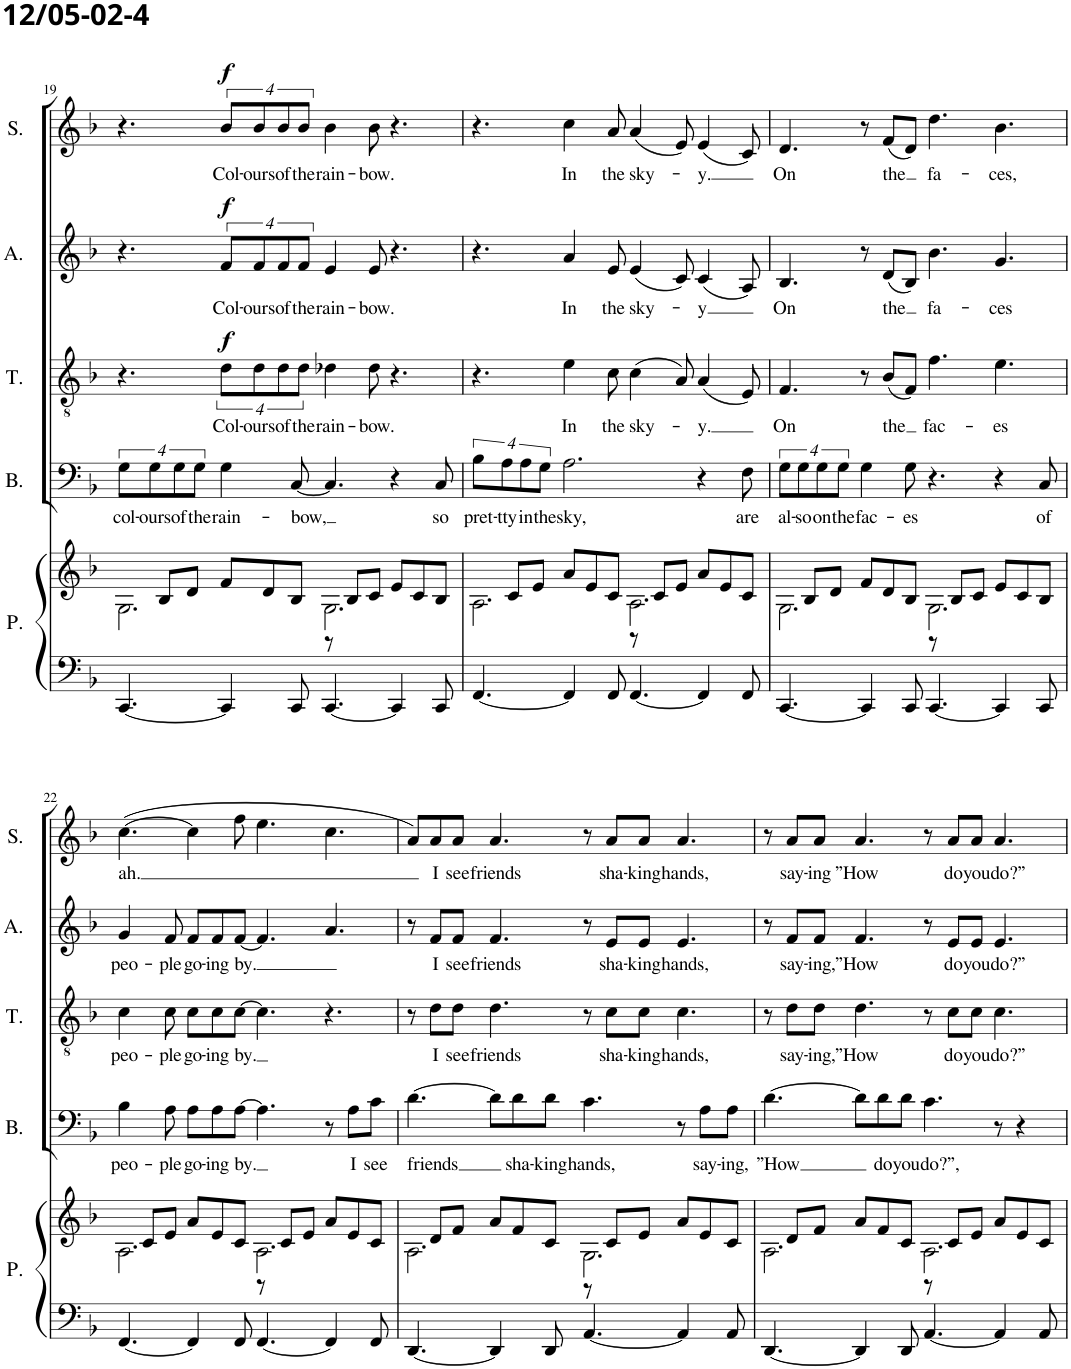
**kern	**kern	**kern	**text	**kern	**text	**dynam	**kern	**text	**dynam	**kern	**text	**dynam
*part5	*part5	*part4	*part4	*part3	*part3	*part3	*part2	*part2	*part2	*part1	*part1	*part1
*staff6	*staff5	*staff4	*staff4	*staff3	*staff3	*staff3	*staff2	*staff2	*staff2	*staff1	*staff1	*staff1
*I"Piano	*	*I"Bas	*	*I"Tenor	*	*	*I"Alt	*	*	*I"Sopraan	*	*
*I'P.	*	*I'B.	*	*I'T.	*	*	*I'A.	*	*	*I'S.	*	*
!!LO:PB:g=z
*clefF4	*clefG2	*clefF4	*	*clefGv2	*	*	*clefG2	*	*	*clefG2	*	*
*k[b-]	*k[b-]	*k[b-]	*	*k[b-]	*	*	*k[b-]	*	*	*k[b-]	*	*
*M12/8	*M12/8	*M12/8	*	*M12/8	*	*	*M12/8	*	*	*M12/8	*	*
=19	=19	=19	=19	=19	=19	=19	=19	=19	=19	=19	=19	=19
*	*^	*	*	*	*	*	*	*	*	*	*	*
!	!	!	!	!LO:LY:b	!	!	!	!	!	!	!	!	!
[4.CC/	2.G\	8ryy	32%3G\L	col-	4.r	.	.	4.r	.	.	4.r	.	.
!	!	!	!	!LO:LY:b	!	!	!	!	!	!	!	!	!
.	.	.	32%3G\	-ours	.	.	.	.	.	.	.	.	.
.	.	8B-/L	.	.	.	.	.	.	.	.	.	.	.
!	!	!	!	!LO:LY:b	!	!	!	!	!	!	!	!	!
.	.	.	32%3G\	of	.	.	.	.	.	.	.	.	.
.	.	8d/J	.	.	.	.	.	.	.	.	.	.	.
!	!	!	!	!LO:LY:b	!	!	!	!	!	!	!	!	!
.	.	.	32%3G\J	the	.	.	.	.	.	.	.	.	.
!	!	!	!	!LO:LY:b	!	!LO:LY:b	!LO:DY:a	!	!LO:LY:b	!LO:DY:a	!	!LO:LY:b	!LO:DY:a
4CC/]	.	8f/L	4G\	rain-	32%3d\L	Col-	f	32%3f/L	Col-	f	32%3b-/L	Col-	f
!	!	!	!	!	!	!LO:LY:b	!	!	!LO:LY:b	!	!	!LO:LY:b	!
.	.	.	.	.	32%3d\	-ours	.	32%3f/	-ours	.	32%3b-/	-ours	.
.	.	8d/	.	.	.	.	.	.	.	.	.	.	.
!	!	!	!	!	!	!LO:LY:b	!	!	!LO:LY:b	!	!	!LO:LY:b	!
.	.	.	.	.	32%3d\	of	.	32%3f/	of	.	32%3b-/	of	.
!	!	!	!	!LO:LY:b	!	!	!	!	!	!	!	!	!
8CC/	.	8B-/J	[8C/	-bow,	.	.	.	.	.	.	.	.	.
!	!	!	!	!	!	!LO:LY:b	!	!	!LO:LY:b	!	!	!LO:LY:b	!
.	.	.	.	.	32%3d\J	the	.	32%3f/J	the	.	32%3b-/J	the	.
!	!	!	!	!	!	!LO:LY:b	!	!	!LO:LY:b	!	!	!LO:LY:b	!
[4.CC/	2.G\	8r	4.C/]	.	4d-X\	rain-	.	4e/	rain-	.	4b-\	rain-	.
.	.	8B-/L	.	.	.	.	.	.	.	.	.	.	.
!	!	!	!	!	!	!LO:LY:b	!	!	!LO:LY:b	!	!	!LO:LY:b	!
.	.	8c/J	.	.	8d-\	-bow.	.	8e/	-bow.	.	8b-\	-bow.	.
4CC/]	.	8e/L	4r	.	4.r	.	.	4.r	.	.	4.r	.	.
.	.	8c/	.	.	.	.	.	.	.	.	.	.	.
!	!	!	!	!LO:LY:b	!	!	!	!	!	!	!	!	!
8CC/	.	8B-/J	8C/	so	.	.	.	.	.	.	.	.	.
=20	=20	=20	=20	=20	=20	=20	=20	=20	=20	=20	=20	=20	=20
!	!	!	!	!LO:LY:b	!	!	!	!	!	!	!	!	!
[4.FF/	2.A\	8ryy	32%3B-\L	pret-	4.r	.	.	4.r	.	.	4.r	.	.
!	!	!	!	!LO:LY:b	!	!	!	!	!	!	!	!	!
.	.	.	32%3A\	-tty	.	.	.	.	.	.	.	.	.
.	.	8c/L	.	.	.	.	.	.	.	.	.	.	.
!	!	!	!	!LO:LY:b	!	!	!	!	!	!	!	!	!
.	.	.	32%3A\	in	.	.	.	.	.	.	.	.	.
.	.	8e/J	.	.	.	.	.	.	.	.	.	.	.
!	!	!	!	!LO:LY:b	!	!	!	!	!	!	!	!	!
.	.	.	32%3G\J	the	.	.	.	.	.	.	.	.	.
!	!	!	!	!LO:LY:b	!	!LO:LY:b	!	!	!LO:LY:b	!	!	!LO:LY:b	!
4FF/]	.	8a/L	2.A\	sky,	4e\	In	.	4a/	In	.	4cc\	In	.
.	.	8e/	.	.	.	.	.	.	.	.	.	.	.
!	!	!	!	!	!	!LO:LY:b	!	!	!LO:LY:b	!	!	!LO:LY:b	!
8FF/	.	8c/J	.	.	8c\	the	.	8e/	the	.	8a/	the	.
!	!	!	!	!	!	!LO:LY:b	!	!	!LO:LY:b	!	!	!LO:LY:b	!
[4.FF/	2.A\	8r	.	.	(4c\	sky-	.	(4e/	sky-	.	(4a/	sky-	.
.	.	8c/L	.	.	.	.	.	.	.	.	.	.	.
.	.	8e/J	.	.	8A/)	.	.	8c/)	.	.	8e/)	.	.
!	!	!	!	!	!	!LO:LY:b	!	!	!LO:LY:b	!	!	!LO:LY:b	!
4FF/]	.	8a/L	4r	.	(4A/	-y.	.	(4c/	-y	.	(4e/	-y.	.
.	.	8e/	.	.	.	.	.	.	.	.	.	.	.
!	!	!	!	!LO:LY:b	!	!	!	!	!	!	!	!	!
8FF/	.	8c/J	8F\	are	8E/)	.	.	8A/)	.	.	8c/)	.	.
=21	=21	=21	=21	=21	=21	=21	=21	=21	=21	=21	=21	=21	=21
!	!	!	!	!LO:LY:b	!	!LO:LY:b	!	!	!LO:LY:b	!	!	!LO:LY:b	!
[4.CC/	2.G\	8ryy	32%3G\L	al-	4.F/	On	.	4.B-/	On	.	4.d/	On	.
!	!	!	!	!LO:LY:b	!	!	!	!	!	!	!	!	!
.	.	.	32%3G\	-so	.	.	.	.	.	.	.	.	.
.	.	8B-/L	.	.	.	.	.	.	.	.	.	.	.
!	!	!	!	!LO:LY:b	!	!	!	!	!	!	!	!	!
.	.	.	32%3G\	on	.	.	.	.	.	.	.	.	.
.	.	8d/J	.	.	.	.	.	.	.	.	.	.	.
!	!	!	!	!LO:LY:b	!	!	!	!	!	!	!	!	!
.	.	.	32%3G\J	the	.	.	.	.	.	.	.	.	.
!	!	!	!	!LO:LY:b	!	!	!	!	!	!	!	!	!
4CC/]	.	8f/L	4G\	fac-	8r	.	.	8r	.	.	8r	.	.
!	!	!	!	!	!	!LO:LY:b	!	!	!LO:LY:b	!	!	!LO:LY:b	!
.	.	8d/	.	.	(8B-/L	the	.	(8d/L	the	.	(8f/L	the	.
!	!	!	!	!LO:LY:b	!	!	!	!	!	!	!	!	!
8CC/	.	8B-/J	8G\	-es	8F/J)	.	.	8B-/J)	.	.	8d/J)	.	.
!	!	!	!	!	!	!LO:LY:b	!	!	!LO:LY:b	!	!	!LO:LY:b	!
[4.CC/	2.G\	8r	4.r	.	4.f\	fac-	.	4.b-\	fa-	.	4.dd\	fa-	.
.	.	8B-/L	.	.	.	.	.	.	.	.	.	.	.
.	.	8c/J	.	.	.	.	.	.	.	.	.	.	.
!	!	!	!	!	!	!LO:LY:b	!	!	!LO:LY:b	!	!	!LO:LY:b	!
4CC/]	.	8e/L	4r	.	4.e\	-es	.	4.g/	-ces	.	4.b-\	-ces,	.
.	.	8c/	.	.	.	.	.	.	.	.	.	.	.
!	!	!	!	!LO:LY:b	!	!	!	!	!	!	!	!	!
8CC/	.	8B-/J	8C/	of	.	.	.	.	.	.	.	.	.
!!LO:LB:g=z
=22	=22	=22	=22	=22	=22	=22	=22	=22	=22	=22	=22	=22	=22
!	!	!	!	!LO:LY:b	!	!LO:LY:b	!	!	!LO:LY:b	!	!	!LO:LY:b	!
[4.FF/	2.A\	8ryy	4B-\	peo-	4c\	peo-	.	4g/	peo-	.	([4.cc\	ah.	.
.	.	8c/L	.	.	.	.	.	.	.	.	.	.	.
!	!	!	!	!LO:LY:b	!	!LO:LY:b	!	!	!LO:LY:b	!	!	!	!
.	.	8e/J	8A\	-ple	8c\	-ple	.	8f/	-ple	.	.	.	.
!	!	!	!	!LO:LY:b	!	!LO:LY:b	!	!	!LO:LY:b	!	!	!	!
4FF/]	.	8a/L	8A\L	go-	8c\L	go-	.	8f/L	go-	.	4cc\]	.	.
!	!	!	!	!LO:LY:b	!	!LO:LY:b	!	!	!LO:LY:b	!	!	!	!
.	.	8e/	8A\	-ing	8c\	-ing	.	8f/	-ing	.	.	.	.
!	!	!	!	!LO:LY:b	!	!LO:LY:b	!	!	!LO:LY:b	!	!	!	!
8FF/	.	8c/J	[8A\J	by.	[8c\J	by.	.	[8f/J	by.	.	8ff\	.	.
[4.FF/	2.A\	8r	4.A\]	.	4.c\]	.	.	4.f/]	.	.	4.ee\	.	.
.	.	8c/L	.	.	.	.	.	.	.	.	.	.	.
.	.	8e/J	.	.	.	.	.	.	.	.	.	.	.
4FF/]	.	8a/L	8r	.	4.r	.	.	4.a/	.	.	4.cc\	.	.
!	!	!	!	!LO:LY:b	!	!	!	!	!	!	!	!	!
.	.	8e/	8A\L	I	.	.	.	.	.	.	.	.	.
!	!	!	!	!LO:LY:b	!	!	!	!	!	!	!	!	!
8FF/	.	8c/J	8c\J	see	.	.	.	.	.	.	.	.	.
=23	=23	=23	=23	=23	=23	=23	=23	=23	=23	=23	=23	=23	=23
!	!	!	!	!LO:LY:b	!	!	!	!	!	!	!	!	!
[4.DD/	2.A\	8ryy	[4.d\	friends	8r	.	.	8r	.	.	8a/L)	.	.
!	!	!	!	!	!	!LO:LY:b	!	!	!LO:LY:b	!	!	!LO:LY:b	!
.	.	8d/L	.	.	8d\L	I	.	8f/L	I	.	8a/	I	.
!	!	!	!	!	!	!LO:LY:b	!	!	!LO:LY:b	!	!	!LO:LY:b	!
.	.	8f/J	.	.	8d\J	see	.	8f/J	see	.	8a/J	see	.
!	!	!	!	!	!	!LO:LY:b	!	!	!LO:LY:b	!	!	!LO:LY:b	!
4DD/]	.	8a/L	8d\L]	.	4.d\	friends	.	4.f/	friends	.	4.a/	friends	.
!	!	!	!	!LO:LY:b	!	!	!	!	!	!	!	!	!
.	.	8f/	8d\	sha-	.	.	.	.	.	.	.	.	.
!	!	!	!	!LO:LY:b	!	!	!	!	!	!	!	!	!
8DD/	.	8c/J	8d\J	-king	.	.	.	.	.	.	.	.	.
!	!	!	!	!LO:LY:b	!	!	!	!	!	!	!	!	!
[4.AA/	2.G\	8r	4.c\	hands,	8r	.	.	8r	.	.	8r	.	.
!	!	!	!	!	!	!LO:LY:b	!	!	!LO:LY:b	!	!	!LO:LY:b	!
.	.	8c/L	.	.	8c\L	sha-	.	8e/L	sha-	.	8a/L	sha-	.
!	!	!	!	!	!	!LO:LY:b	!	!	!LO:LY:b	!	!	!LO:LY:b	!
.	.	8e/J	.	.	8c\J	-king	.	8e/J	-king	.	8a/J	-king	.
!	!	!	!	!	!	!LO:LY:b	!	!	!LO:LY:b	!	!	!LO:LY:b	!
4AA/]	.	8a/L	8r	.	4.c\	hands,	.	4.e/	hands,	.	4.a/	hands,	.
!	!	!	!	!LO:LY:b	!	!	!	!	!	!	!	!	!
.	.	8e/	8A\L	say-	.	.	.	.	.	.	.	.	.
!	!	!	!	!LO:LY:b	!	!	!	!	!	!	!	!	!
8AA/	.	8c/J	8A\J	-ing,	.	.	.	.	.	.	.	.	.
=24	=24	=24	=24	=24	=24	=24	=24	=24	=24	=24	=24	=24	=24
!	!	!	!	!LO:LY:b	!	!	!	!	!	!	!	!	!
[4.DD/	2.A\	8ryy	[4.d\	”How	8r	.	.	8r	.	.	8r	.	.
!	!	!	!	!	!	!LO:LY:b	!	!	!LO:LY:b	!	!	!LO:LY:b	!
.	.	8d/L	.	.	8d\L	say-	.	8f/L	say-	.	8a/L	say-	.
!	!	!	!	!	!	!LO:LY:b	!	!	!LO:LY:b	!	!	!LO:LY:b	!
.	.	8f/J	.	.	8d\J	-ing,	.	8f/J	-ing,	.	8a/J	-ing	.
!	!	!	!	!	!	!LO:LY:b	!	!	!LO:LY:b	!	!	!LO:LY:b	!
4DD/]	.	8a/L	8d\L]	.	4.d\	”How	.	4.f/	”How	.	4.a/	”How	.
!	!	!	!	!LO:LY:b	!	!	!	!	!	!	!	!	!
.	.	8f/	8d\	do	.	.	.	.	.	.	.	.	.
!	!	!	!	!LO:LY:b	!	!	!	!	!	!	!	!	!
8DD/	.	8c/J	8d\J	you	.	.	.	.	.	.	.	.	.
!	!	!	!	!LO:LY:b	!	!	!	!	!	!	!	!	!
[4.AA/	2.A\	8r	4.c\	do?”,	8r	.	.	8r	.	.	8r	.	.
!	!	!	!	!	!	!LO:LY:b	!	!	!LO:LY:b	!	!	!LO:LY:b	!
.	.	8c/L	.	.	8c\L	do	.	8e/L	do	.	8a/L	do	.
!	!	!	!	!	!	!LO:LY:b	!	!	!LO:LY:b	!	!	!LO:LY:b	!
.	.	8e/J	.	.	8c\J	you	.	8e/J	you	.	8a/J	you	.
!	!	!	!	!	!	!LO:LY:b	!	!	!LO:LY:b	!	!	!LO:LY:b	!
4AA/]	.	8a/L	8r	.	4.c\	do?”	.	4.e/	do?”	.	4.a/	do?”	.
.	.	8e/	4r	.	.	.	.	.	.	.	.	.	.
8AA/	.	8c/J	.	.	.	.	.	.	.	.	.	.	.
*	*v	*v	*	*	*	*	*	*	*	*	*	*	*
=	=	=	=	=	=	=	=	=	=	=	=	=
*-	*-	*-	*-	*-	*-	*-	*-	*-	*-	*-	*-	*-
